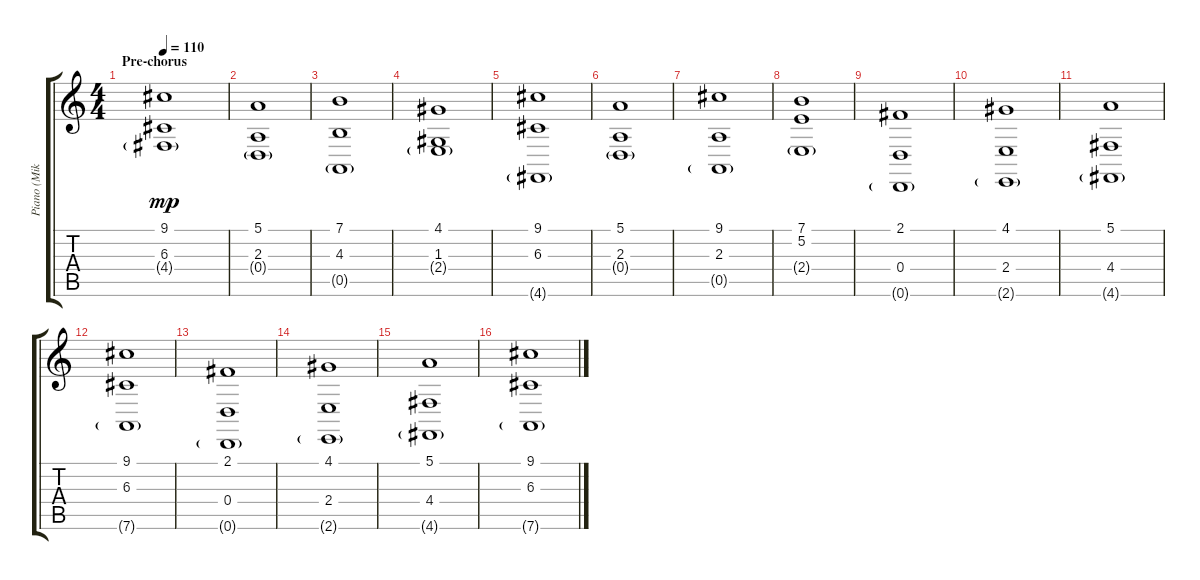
\track ("Piano (Mike Shinoda)" "Piano (Mik") {instrument acousticgrandpiano}
\staff {score tabs}
\tuning (E4 B3 G3 D3 A2 D2) {hide}
\ts (4 4)
\section ("" "Pre-chorus")
\tempo 110
\clef g2
\ks c
(9.1 6.3 4.4{g}).1{dy mp volume 16} |
(5.1 2.3 0.4{g}).1 |
(7.1 4.3 0.5{g}).1 |
(4.1 1.3 2.4{g}).1 |
(9.1 6.3 4.6{g}).1 |
(5.1 2.3 0.4{g}).1 |
(9.1 2.3 0.5{g}).1 |
(7.1 5.2 2.4{g}).1 |
(2.1 0.4 0.6{g}).1 |
(4.1 2.4 2.6{g}).1 |
(5.1 4.4 4.6{g}).1 |
(9.1 6.3 7.6{g}).1 |
(2.1 0.4 0.6{g}).1 |
(4.1 2.4 2.6{g}).1 |
(5.1 4.4 4.6{g}).1 |
(9.1 6.3 7.6{g}).1
